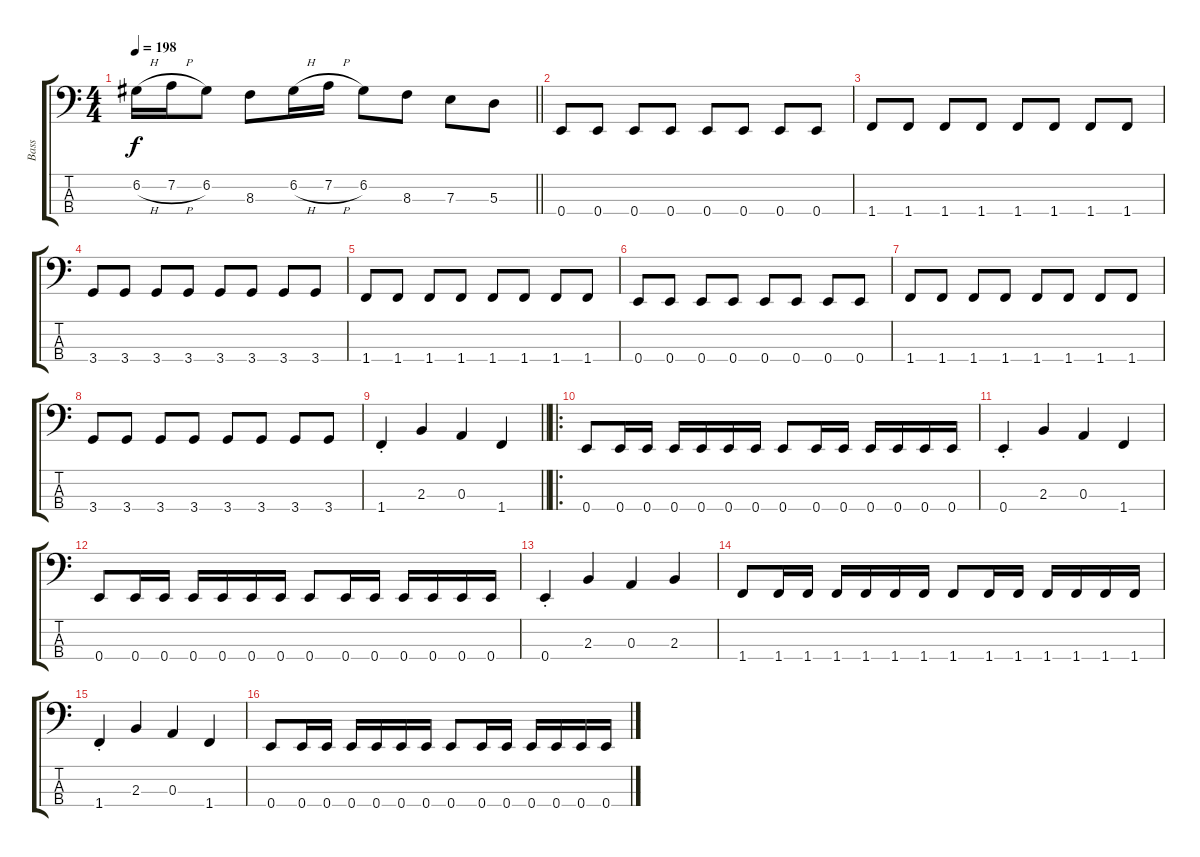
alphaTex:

\track ("Bass" "Bass") {instrument electricbasspick}
\staff {score tabs}
\tuning (G2 D2 A1 E1) {hide}
\ts (4 4)
\tempo 198
\clef f4
\barLineRight lightlight
\ks c
6.2{h}.16{dy f} 7.2{h}.16 6.2.8 8.3.8 6.2{h}.16 7.2{h}.16 6.2.8 8.3.8 7.3.8 5.3.8 |
0.4.8 0.4.8 0.4.8 0.4.8 0.4.8 0.4.8 0.4.8 0.4.8 |
1.4.8 1.4.8 1.4.8 1.4.8 1.4.8 1.4.8 1.4.8 1.4.8 |
3.4.8 3.4.8 3.4.8 3.4.8 3.4.8 3.4.8 3.4.8 3.4.8 |
1.4.8 1.4.8 1.4.8 1.4.8 1.4.8 1.4.8 1.4.8 1.4.8 |
0.4.8 0.4.8 0.4.8 0.4.8 0.4.8 0.4.8 0.4.8 0.4.8 |
1.4.8 1.4.8 1.4.8 1.4.8 1.4.8 1.4.8 1.4.8 1.4.8 |
3.4.8 3.4.8 3.4.8 3.4.8 3.4.8 3.4.8 3.4.8 3.4.8 |
\barLineRight lightlight
1.4{st}.4 2.3.4 0.3.4 1.4.4 |
\ro
0.4.8 0.4.16 0.4.16 0.4.16 0.4.16 0.4.16 0.4.16 0.4.8 0.4.16 0.4.16 0.4.16 0.4.16 0.4.16 0.4.16 |
0.4{st}.4 2.3.4 0.3.4 1.4.4 |
0.4.8 0.4.16 0.4.16 0.4.16 0.4.16 0.4.16 0.4.16 0.4.8 0.4.16 0.4.16 0.4.16 0.4.16 0.4.16 0.4.16 |
0.4{st}.4 2.3.4 0.3.4 2.3.4 |
1.4.8 1.4.16 1.4.16 1.4.16 1.4.16 1.4.16 1.4.16 1.4.8 1.4.16 1.4.16 1.4.16 1.4.16 1.4.16 1.4.16 |
1.4{st}.4 2.3.4 0.3.4 1.4.4 |
0.4.8 0.4.16 0.4.16 0.4.16 0.4.16 0.4.16 0.4.16 0.4.8 0.4.16 0.4.16 0.4.16 0.4.16 0.4.16 0.4.16
